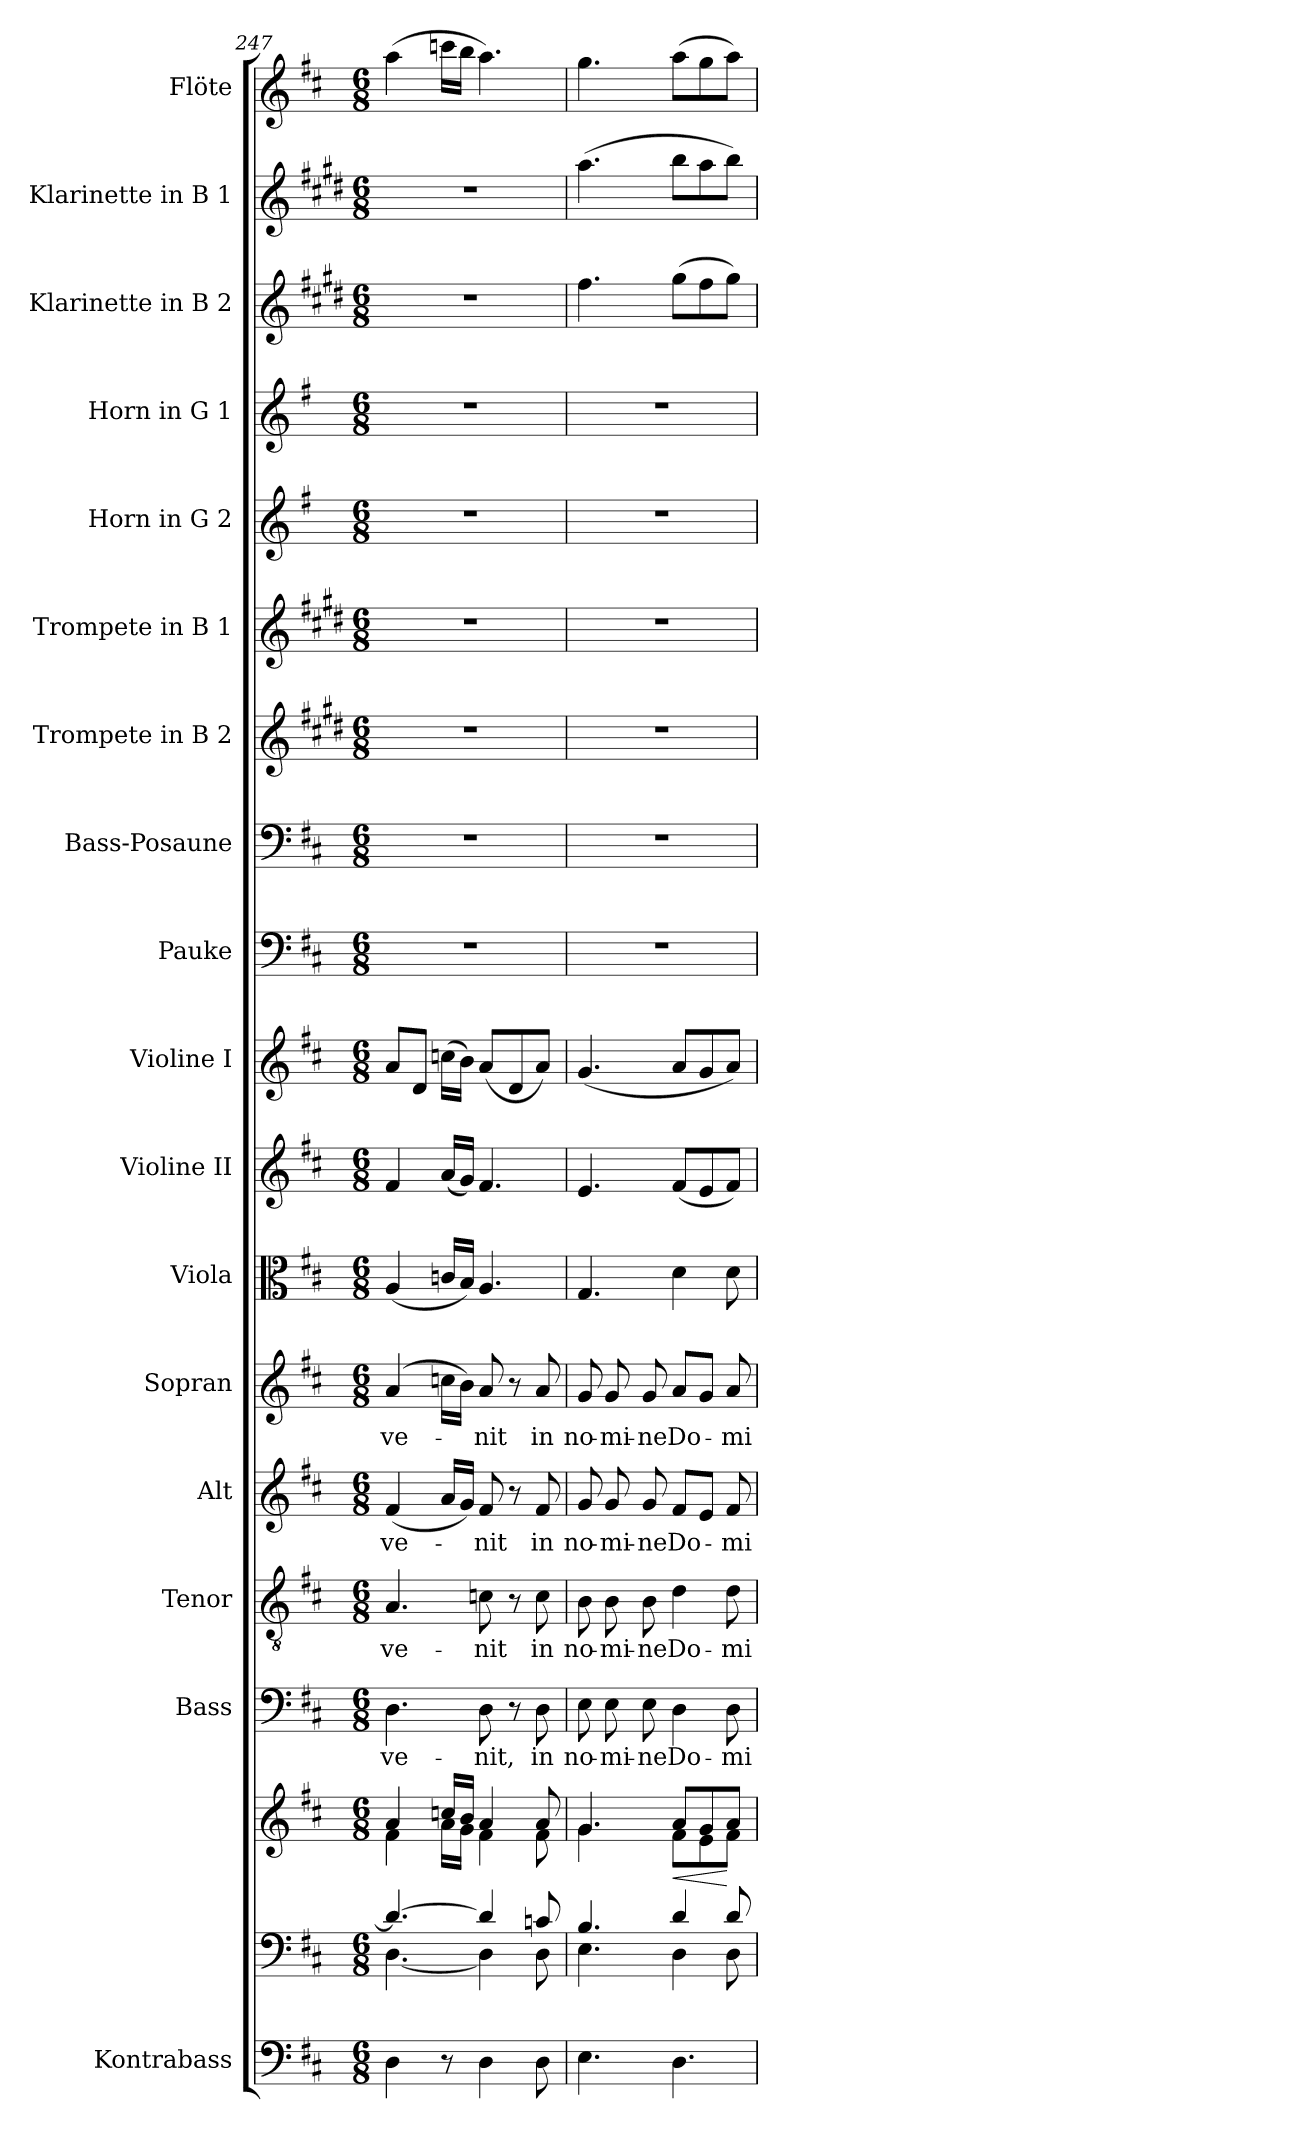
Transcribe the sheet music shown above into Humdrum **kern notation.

**kern	**kern	**kern	**dynam	**kern	**text	**kern	**text	**kern	**text	**kern	**text	**kern	**kern	**kern	**kern	**kern	**kern	**kern	**kern	**kern	**kern	**kern	**kern
*part18	*part17	*part17	*part17	*part16	*part16	*part15	*part15	*part14	*part14	*part13	*part13	*part12	*part11	*part10	*part9	*part8	*part7	*part6	*part5	*part4	*part3	*part2	*part1
*staff19	*staff18	*staff17	*staff17/18	*staff16	*staff16	*staff15	*staff15	*staff14	*staff14	*staff13	*staff13	*staff12	*staff11	*staff10	*staff9	*staff8	*staff7	*staff6	*staff5	*staff4	*staff3	*staff2	*staff1
*I"Kontrabass	*	*	*	*I"Bass	*	*I"Tenor	*	*I"Alt	*	*I"Sopran	*	*I"Viola	*I"Violine II	*I"Violine I	*I"Pauke	*I"Bass-Posaune	*I"Trompete in B 2	*I"Trompete in B 1	*I"Horn in G 2	*I"Horn in G 1	*I"Klarinette in B 2	*I"Klarinette in B 1	*I"Flöte
*I'Kb.	*	*	*	*I'B	*	*I'T	*	*I'A	*	*I'S	*	*I'Vla.	*I'Vl. II	*I'Vl. I	*I'Pk.	*I'B. Pos.	*	*	*I'Hrn. 2	*I'Hrn. 1	*	*	*I'Fl.
*clefF4	*clefF4	*clefG2	*	*clefF4	*	*clefGv2	*	*clefG2	*	*clefG2	*	*clefC3	*clefG2	*clefG2	*clefF4	*clefF4	*clefG2	*clefG2	*clefG2	*clefG2	*clefG2	*clefG2	*clefG2
*ITrd7c12	*	*	*	*	*	*	*	*	*	*	*	*	*	*	*	*	*ITrd1c2	*ITrd1c2	*ITrd3c5	*ITrd3c5	*ITrd1c2	*ITrd1c2	*
*k[f#c#]	*k[f#c#]	*k[f#c#]	*	*k[f#c#]	*	*k[f#c#]	*	*k[f#c#]	*	*k[f#c#]	*	*k[f#c#]	*k[f#c#]	*k[f#c#]	*k[f#c#]	*k[f#c#]	*k[f#c#]	*k[f#c#]	*k[f#c#]	*k[f#c#]	*k[f#c#]	*k[f#c#]	*k[f#c#]
*D:	*D:	*D:	*	*D:	*	*D:	*	*D:	*	*D:	*	*D:	*D:	*D:	*D:	*D:	*D:	*D:	*D:	*D:	*D:	*D:	*D:
*M6/8	*M6/8	*M6/8	*	*M6/8	*	*M6/8	*	*M6/8	*	*M6/8	*	*M6/8	*M6/8	*M6/8	*M6/8	*M6/8	*M6/8	*M6/8	*M6/8	*M6/8	*M6/8	*M6/8	*M6/8
=247	=247	=247	=247	=247	=247	=247	=247	=247	=247	=247	=247	=247	=247	=247	=247	=247	=247	=247	=247	=247	=247	=247	=247
*	*^	*^	*	*	*	*	*	*	*	*	*	*	*	*	*	*	*	*	*	*	*	*	*
!	!	!	!	!	!	!	!LO:LY:b	!	!LO:LY:b	!	!LO:LY:b	!	!LO:LY:b	!	!	!	!	!	!	!	!	!	!	!	!
4DD\	4.d/_	[<4.D\	4a/	4f#\	.	4.D\	ve-	4.A/	ve-	(<4f#/	ve-	(4a/	ve-	(<4A/	4f#/	8a/L	2.r	2.r	2.r	2.r	2.r	2.r	2.r	2.r	(>4aa\
.	.	.	.	.	.	.	.	.	.	.	.	.	.	.	.	8d/J	.	.	.	.	.	.	.	.	.
8r	.	.	16ccn/LL	16a\LL	.	.	.	.	.	16a/LL	.	16ccn\LL	.	16cn/LL	(<16a/LL	(>16ccn\LL	.	.	.	.	.	.	.	.	16cccn\LL
.	.	.	16b/JJ	16g\JJ	.	.	.	.	.	16g/JJ)	.	16b\JJ)	.	16B/JJ)	16g/JJ)	16b\JJ)	.	.	.	.	.	.	.	.	16bb\JJ
!	!	!	!	!	!	!	!LO:LY:b	!	!LO:LY:b	!	!LO:LY:b	!	!LO:LY:b	!	!	!	!	!	!	!	!	!	!	!	!
4DD\	4d/]	4D\]	4a/	4f#\	.	8D\	-nit,	8cn\	-nit	8f#/	-nit	8a/	-nit	4.A/	4.f#/	(<8a/L	.	.	.	.	.	.	.	.	4.aa\)
.	.	.	.	.	.	8r	.	8r	.	8r	.	8r	.	.	.	8d/	.	.	.	.	.	.	.	.	.
!	!	!	!	!	!	!	!LO:LY:b	!	!LO:LY:b	!	!LO:LY:b	!	!LO:LY:b	!	!	!	!	!	!	!	!	!	!	!	!
8DD\	8cn/	8D\	8a/	8f#\	.	8D\	in	8c\	in	8f#/	in	8a/	in	.	.	8a/J)	.	.	.	.	.	.	.	.	.
=248	=248	=248	=248	=248	=248	=248	=248	=248	=248	=248	=248	=248	=248	=248	=248	=248	=248	=248	=248	=248	=248	=248	=248	=248	=248
!	!	!	!	!	!	!	!LO:LY:b	!	!LO:LY:b	!	!LO:LY:b	!	!LO:LY:b	!	!	!	!	!	!	!	!	!	!	!	!
4.EE\	4.B/	4.E\	4.g/	4.g\	.	8E\	no-	8B\	no-	8g/	no-	8g/	no-	4.G/	4.e/	(<4.g/	2.r	2.r	2.r	2.r	2.r	2.r	4.ee\	(>4.gg\	4.gg\
!	!	!	!	!	!	!	!LO:LY:b	!	!LO:LY:b	!	!LO:LY:b	!	!LO:LY:b	!	!	!	!	!	!	!	!	!	!	!	!
.	.	.	.	.	.	8E\	-mi-	8B\	-mi-	8g/	-mi-	8g/	-mi-	.	.	.	.	.	.	.	.	.	.	.	.
!	!	!	!	!	!	!	!LO:LY:b	!	!LO:LY:b	!	!LO:LY:b	!	!LO:LY:b	!	!	!	!	!	!	!	!	!	!	!	!
.	.	.	.	.	.	8E\	-ne	8B\	-ne	8g/	-ne	8g/	-ne	.	.	.	.	.	.	.	.	.	.	.	.
!	!	!	!	!	!LO:HP:b	!	!LO:LY:b	!	!LO:LY:b	!	!LO:LY:b	!	!LO:LY:b	!	!	!	!	!	!	!	!	!	!	!	!
4.DD\	4d/	4D\	8a/L	8f#\L	<	4D\	Do-	4d\	Do-	8f#/L	Do-	8a/L	Do-	4d\	(<8f#/L	8a/L	.	.	.	.	.	.	(>8ff#\L	8aa\L	(>8aa\L
.	.	.	8g/	8e\	.	.	.	.	.	8e/J	.	8g/J	.	.	8e/	8g/	.	.	.	.	.	.	8ee\	8gg\	8gg\
!	!	!	!	!	!	!	!LO:LY:b	!	!LO:LY:b	!	!LO:LY:b	!	!LO:LY:b	!	!	!	!	!	!	!	!	!	!	!	!
.	8d/	8D\	8a/J	8f#\J	[	8D\	-mi-	8d\	-mi-	8f#/	-mi-	8a/	-mi-	8d\	8f#/J)	8a/J)	.	.	.	.	.	.	8ff#\J)	8aa\J)	8aa\J)
*	*v	*v	*	*	*	*	*	*	*	*	*	*	*	*	*	*	*	*	*	*	*	*	*	*	*
*	*	*v	*v	*	*	*	*	*	*	*	*	*	*	*	*	*	*	*	*	*	*	*	*	*
=	=	=	=	=	=	=	=	=	=	=	=	=	=	=	=	=	=	=	=	=	=	=	=
*-	*-	*-	*-	*-	*-	*-	*-	*-	*-	*-	*-	*-	*-	*-	*-	*-	*-	*-	*-	*-	*-	*-	*-
